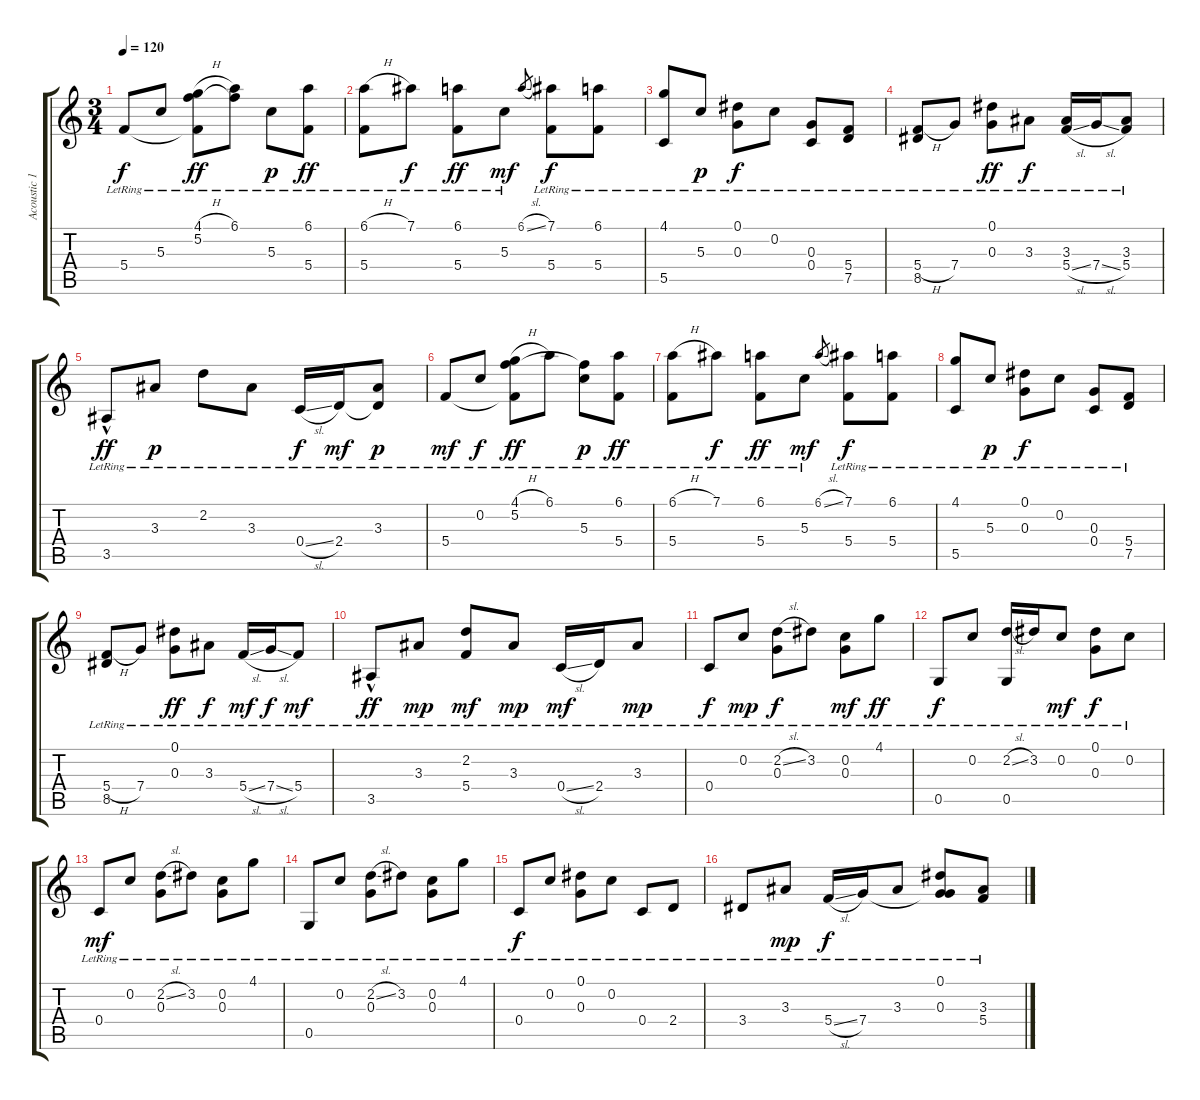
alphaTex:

\track ("Acoustic 1" "Acoustic 1") {instrument acousticguitarsteel}
\staff {score tabs}
\tuning (Eb4 C4 G3 C3 G2 C2) {hide}
\ts (3 4)
\tempo 120
\clef g2
\ks c
5.4{lr}.8{dy f} 5.3{lr}.8 (4.1{h lr} 5.2{lr} 5.4{t}).8{dy ff} (6.1{lr} 5.2{t}).8 5.3{lr}.8{dy p} (6.1{lr} 5.4{lr}).8{dy ff} |
(6.1{h lr} 5.4{lr}).8 7.1{lr}.8{dy f} (6.1{lr} 5.4{lr}).8{dy ff} 5.3{lr}.8{dy mf} 6.1{sl}.8{gr} (7.1{lr} 5.4{lr}).8{dy f} (6.1{lr} 5.4{lr}).8 |
(4.1{lr} 5.5{lr}).8 5.3{lr}.8{dy p} (0.1{lr} 0.3{lr}).8{dy f} 0.2{lr}.8 (0.3{lr} 0.4{lr}).8 (5.4{lr} 7.5{lr}).8 |
(5.4{h lr} 8.5{lr}).8 7.4{lr}.8 (0.1{lr} 0.3{lr}).8{dy ff} 3.3{lr}.8{dy f} (3.3{lr} 5.4{sl lr}).16 7.4{sl lr}.16 (3.3{lr} 5.4{lr}).8 |
3.5{hac lr}.8{dy ff} 3.3{lr}.8{dy p} 2.2{lr}.8 3.3{lr}.8 0.4{sl lr}.16{dy f} 2.4{lr}.16{dy mf} (3.3{lr} 2.4{t}).8{dy p} |
5.4{lr}.8{dy mf} 0.2{lr}.8{dy f} (4.1{h lr} 5.2{lr} 5.4{t}).8{dy ff} 6.1{lr}.8 (5.2{t} 5.3{lr}).8{dy p} (6.1{lr} 5.4{lr}).8{dy ff} |
(6.1{h lr} 5.4{lr}).8 7.1{lr}.8{dy f} (6.1{lr} 5.4{lr}).8{dy ff} 5.3{lr}.8{dy mf} 6.1{sl}.8{gr} (7.1{lr} 5.4{lr}).8{dy f} (6.1{lr} 5.4{lr}).8 |
(4.1{lr} 5.5{lr}).8 5.3{lr}.8{dy p} (0.1{lr} 0.3{lr}).8{dy f} 0.2{lr}.8 (0.3{lr} 0.4{lr}).8 (5.4{lr} 7.5{lr}).8 |
(5.4{h lr} 8.5{lr}).8 7.4{lr}.8 (0.1{lr} 0.3{lr}).8{dy ff} 3.3{lr}.8{dy f} 5.4{sl lr}.16{dy mf} 7.4{sl lr}.16{dy f} 5.4{lr}.8{dy mf} |
3.5{hac lr}.8{dy ff} 3.3{lr}.8{dy mp} (2.2{lr} 5.4{lr}).8{dy mf} 3.3{lr}.8{dy mp} 0.4{sl lr}.16{dy mf} 2.4{lr}.16 3.3{lr}.8{dy mp} |
0.4{lr}.8{dy f} 0.2{lr}.8{dy mp} (2.2{sl lr} 0.3{lr}).8{dy f} 3.2{lr}.8 (0.2{lr} 0.3{lr}).8{dy mf} 4.1{lr}.8{dy ff} |
0.5{lr}.8{dy f} 0.2{lr}.8 (2.2{sl lr} 0.5{lr}).16 3.2{lr}.16 0.2{lr}.8{dy mf} (0.1{lr} 0.3{lr}).8{dy f} 0.2{lr}.8 |
0.4{lr}.8{dy mf} 0.2{lr}.8 (2.2{sl lr} 0.3{lr}).8 3.2{lr}.8 (0.2{lr} 0.3{lr}).8 4.1{lr}.8 |
0.5{lr}.8 0.2{lr}.8 (2.2{sl lr} 0.3{lr}).8 3.2{lr}.8 (0.2{lr} 0.3{lr}).8 4.1{lr}.8 |
0.4{lr}.8{dy f} 0.2{lr}.8 (0.1{lr} 0.3{lr}).8 0.2{lr}.8 0.4{lr}.8 2.4{lr}.8 |
3.4{lr}.8 3.3{lr}.8{dy mp} 5.4{sl lr}.16{dy f} 7.4{lr}.16 3.3{lr}.8 (0.1{lr} 0.3{lr} 7.4{t}).8 (3.3{lr} 5.4{lr}).8
